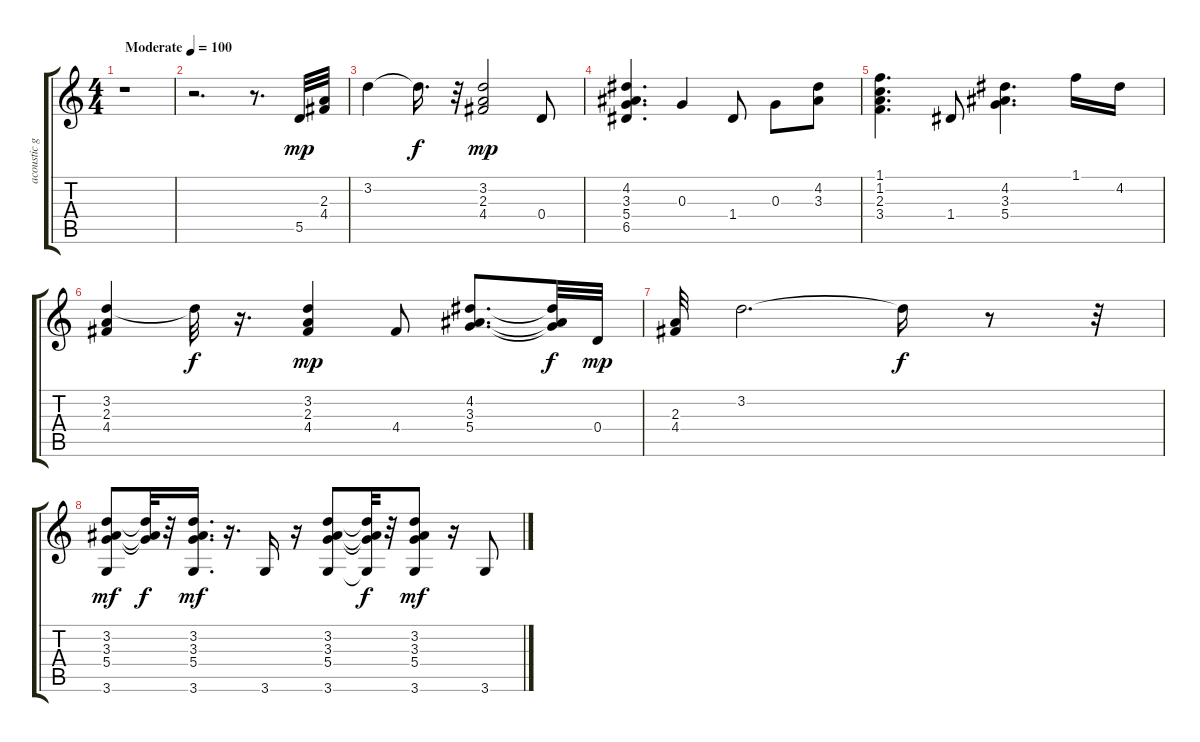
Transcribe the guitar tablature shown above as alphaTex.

\track ("acoustic guitar" "acoustic g") {instrument acousticguitarnylon}
\staff {score tabs}
\tuning (E4 B3 G3 D3 A2 E2) {hide}
\ts (4 4)
\tempo (100 "Moderate")
\clef g2
\ks c
r.1{dy mp instrument acousticguitarnylon} |
r.2{d} r.8{d} 5.5.32 (2.3 4.4).32 |
3.2.4 3.2{t}.16{d dy f} r.32 (3.2 2.3 4.4).2{dy mp} 0.4.8 |
(4.2 3.3 5.4 6.5).4{d} 0.3.4 1.4.8 0.3.8 (4.2 3.3).8 |
(1.1 1.2 2.3 3.4).4{d} 1.4.8 (4.2 3.3 5.4).4{d} 1.1.16 4.2.16 |
(3.2 2.3 4.4).4 3.2{t}.32{dy f} r.16{d} (3.2 2.3 4.4).4{dy mp} 4.4.8 (4.2 3.3 5.4).8{d} (4.2{t} 3.3{t} 5.4{t}).32{dy f} 0.4.32{dy mp} |
(2.3 4.4).32 3.2.2{d} 3.2{t}.16{dy f} r.8 r.32 |
(3.2 3.3 5.4 3.6).8{dy mf} (3.2{t} 3.3{t} 5.4{t}).32{dy f} r.32 (3.2 3.3 5.4 3.6).16{d dy mf} r.16{d} 3.6.16 r.16 (3.2 3.3 5.4 3.6).8 (3.2{t} 3.3{t} 5.4{t} 3.6{t}).32{dy f} r.32 (3.2 3.3 5.4 3.6).8{dy mf} r.16 3.6.8
